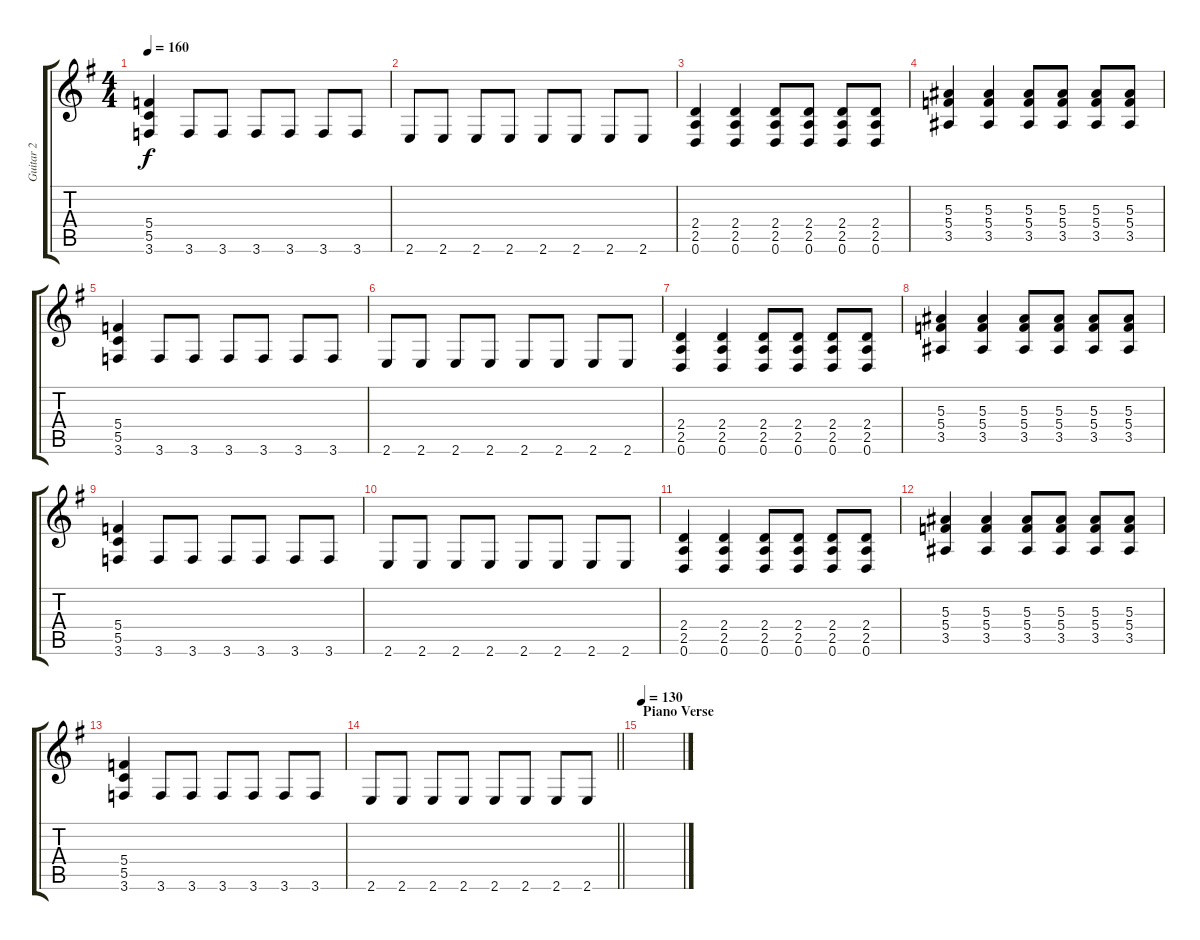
\track ("Guitar 2" "Guitar 2") {instrument overdrivenguitar}
\staff {score tabs}
\tuning (D4 A3 F3 C3 G2 D2) {hide}
\ts (4 4)
\tempo 160
\clef g2
\ks eminor
(5.4 5.5 3.6).4{dy f} 3.6.8 3.6.8 3.6.8 3.6.8 3.6.8 3.6.8 |
2.6.8 2.6.8 2.6.8 2.6.8 2.6.8 2.6.8 2.6.8 2.6.8 |
(2.4 2.5 0.6).4 (2.4 2.5 0.6).4 (2.4 2.5 0.6).8 (2.4 2.5 0.6).8 (2.4 2.5 0.6).8 (2.4 2.5 0.6).8 |
(5.3 5.4 3.5).4 (5.3 5.4 3.5).4 (5.3 5.4 3.5).8 (5.3 5.4 3.5).8 (5.3 5.4 3.5).8 (5.3 5.4 3.5).8 |
(5.4 5.5 3.6).4 3.6.8 3.6.8 3.6.8 3.6.8 3.6.8 3.6.8 |
2.6.8 2.6.8 2.6.8 2.6.8 2.6.8 2.6.8 2.6.8 2.6.8 |
(2.4 2.5 0.6).4 (2.4 2.5 0.6).4 (2.4 2.5 0.6).8 (2.4 2.5 0.6).8 (2.4 2.5 0.6).8 (2.4 2.5 0.6).8 |
(5.3 5.4 3.5).4 (5.3 5.4 3.5).4 (5.3 5.4 3.5).8 (5.3 5.4 3.5).8 (5.3 5.4 3.5).8 (5.3 5.4 3.5).8 |
(5.4 5.5 3.6).4 3.6.8 3.6.8 3.6.8 3.6.8 3.6.8 3.6.8 |
2.6.8 2.6.8 2.6.8 2.6.8 2.6.8 2.6.8 2.6.8 2.6.8 |
(2.4 2.5 0.6).4 (2.4 2.5 0.6).4 (2.4 2.5 0.6).8 (2.4 2.5 0.6).8 (2.4 2.5 0.6).8 (2.4 2.5 0.6).8 |
(5.3 5.4 3.5).4 (5.3 5.4 3.5).4 (5.3 5.4 3.5).8 (5.3 5.4 3.5).8 (5.3 5.4 3.5).8 (5.3 5.4 3.5).8 |
(5.4 5.5 3.6).4 3.6.8 3.6.8 3.6.8 3.6.8 3.6.8 3.6.8 |
\barLineRight lightlight
2.6.8 2.6.8 2.6.8 2.6.8 2.6.8 2.6.8 2.6.8 2.6.8 |
\section ("" "Piano Verse")
\tempo 130
